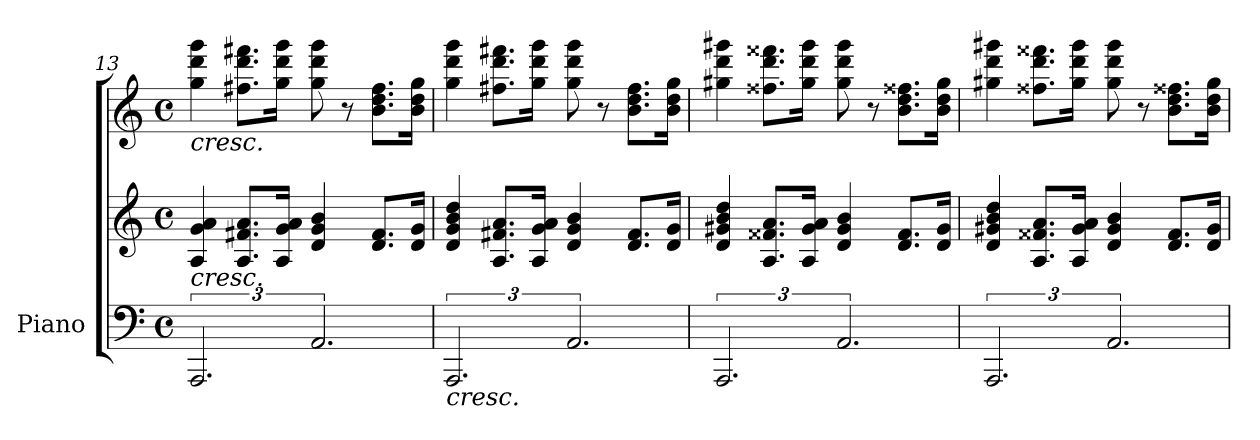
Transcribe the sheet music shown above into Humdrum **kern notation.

**kern	**kern	**kern	**dynam
*part1	*part1	*part1	*part1
*staff3	*staff2	*staff1	*staff1/2/3
*I"Piano	*	*	*
*I'Pno.	*	*	*
*clefF4	*clefG2	*clefG2	*
*k[]	*k[]	*k[]	*
*M4/4	*M4/4	*M4/4	*
*met(c)	*met(c)	*met(c)	*
=13	=13	=13	=13
!	!	!LO:TX:b:i:t=cresc.	!
!	!LO:TX:b:i:t=cresc.	!	!
3.AAA	4A/ 4g/ 4a/	4gg\ 4ddd\ 4ggg\	.
.	8.A/ 8.f#X/ 8.a/L	8.ff#X\ 8.ddd\ 8.fff#X\L	.
.	16A/ 16g/ 16a/Jk	16gg\ 16ddd\ 16ggg\Jk	.
3.AA	4d/ 4g/ 4b/	8gg\ 8ddd\ 8ggg\	.
.	.	8r	.
.	8.d/ 8.f#/L	8.b\ 8.dd\ 8.ff#\L	.
.	16d/ 16g/Jk	16b\ 16dd\ 16gg\Jk	.
!!LO:LB:g=z
=14	=14	=14	=14
!LO:TX:b:i:t=cresc.	!	!	!
3.AAA	4d/ 4g/ 4b/ 4dd/	4gg\ 4ddd\ 4ggg\	.
.	8.A/ 8.f#X/ 8.a/L	8.ff#X\ 8.ddd\ 8.fff#X\L	.
.	16A/ 16g/ 16a/Jk	16gg\ 16ddd\ 16ggg\Jk	.
3.AA	4d/ 4g/ 4b/	8gg\ 8ddd\ 8ggg\	.
.	.	8r	.
.	8.d/ 8.f#/L	8.b\ 8.dd\ 8.ff#\L	.
.	16d/ 16g/Jk	16b\ 16dd\ 16gg\Jk	.
=15	=15	=15	=15
3.AAA	4d/ 4g#X/ 4b/ 4dd/	4gg#X\ 4ddd\ 4ggg#X\	.
.	8.A/ 8.f##X/ 8.a/L	8.ff##X\ 8.ddd\ 8.fff##X\L	.
.	16A/ 16g#/ 16a/Jk	16gg#\ 16ddd\ 16ggg#\Jk	.
3.AA	4d/ 4g#/ 4b/	8gg#\ 8ddd\ 8ggg#\	.
.	.	8r	.
.	8.d/ 8.f##/L	8.b\ 8.dd\ 8.ff##X\L	.
.	16d/ 16g#/Jk	16b\ 16dd\ 16gg#\Jk	.
=16	=16	=16	=16
3.AAA	4d/ 4g#X/ 4b/ 4dd/	4gg#X\ 4ddd\ 4ggg#X\	.
.	8.A/ 8.f##X/ 8.a/L	8.ff##X\ 8.ddd\ 8.fff##X\L	.
.	16A/ 16g#/ 16a/Jk	16gg#\ 16ddd\ 16ggg#\Jk	.
3.AA	4d/ 4g#/ 4b/	8gg#\ 8ddd\ 8ggg#\	.
.	.	8r	.
.	8.d/ 8.f##/L	8.b\ 8.dd\ 8.ff##X\L	.
!	!	!	!LO:DY:b=2
!	!	!	!LO:DY:n=1:b
.	16d/ 16g#/Jk	16b\ 16dd\ 16gg#\Jk	mf mf
=	=	=	=
*-	*-	*-	*-
